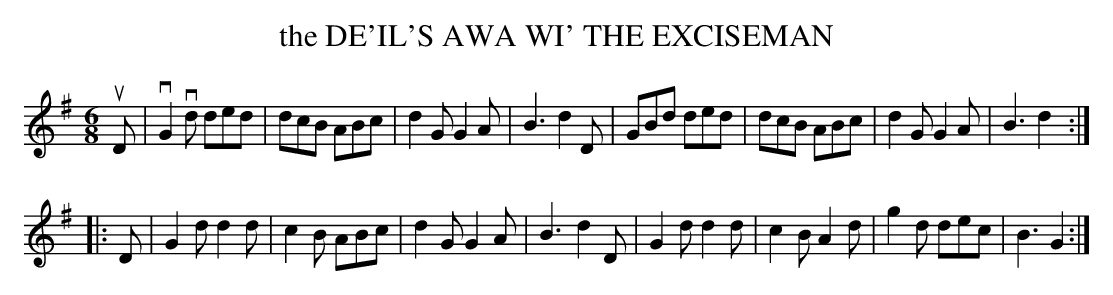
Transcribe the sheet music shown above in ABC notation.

X:1
T: the DE'IL'S AWA WI' THE EXCISEMAN
M: 6/8
L: 1/8
K: G
uD |\
vG2vd ded | dcB ABc | d2G G2A | B3 d2D |\
GBd ded | dcB ABc | d2G G2A | B3 d2 :|
|: D |\
G2d d2d | c2B ABc | d2G G2A | B3 d2D |\
G2d d2d | c2B A2d | g2d dec | B3 G2 :|
